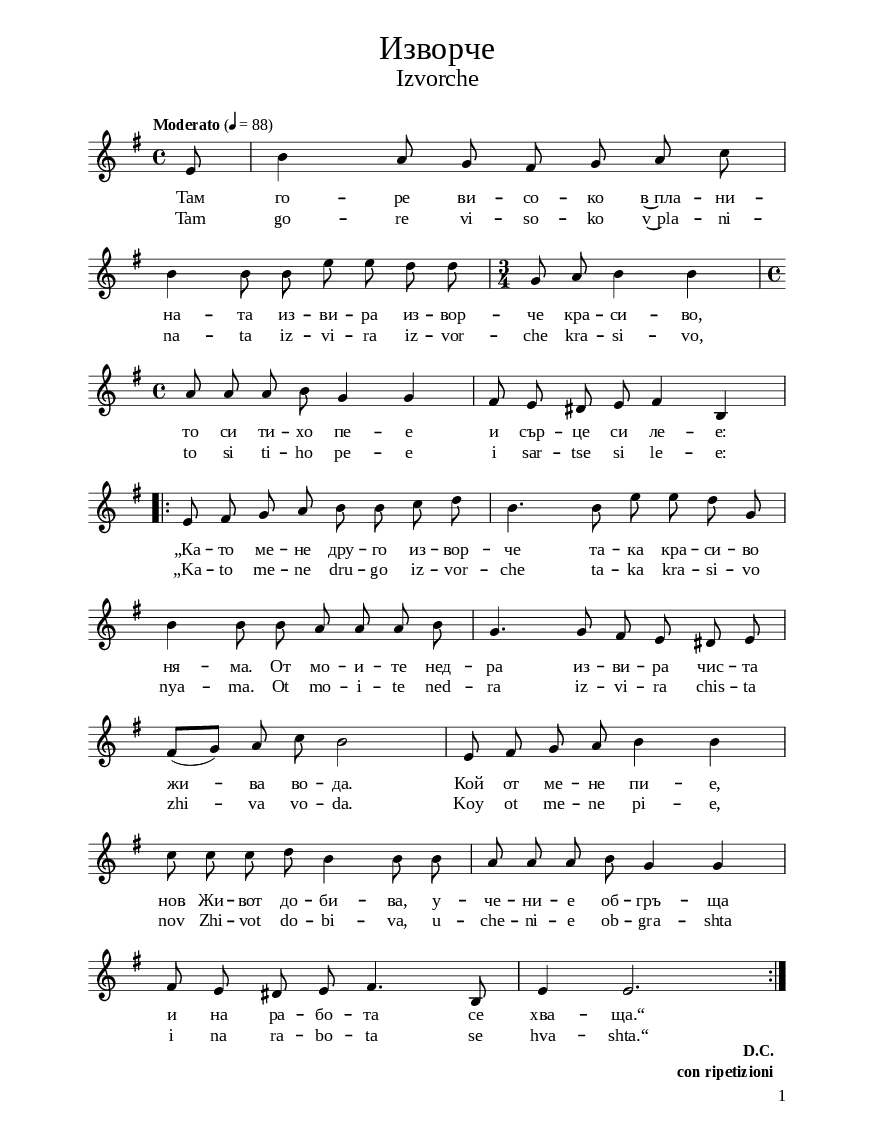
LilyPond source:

\version "2.24.0"

% include paper part and global functions
\include "include/globals.ily"

\bookpart {
  \include "include/bookpart-paper.ily"
  \score {
    \include "include/score-layout.ily"

    \new Voice \absolute {
      \clef treble
      \key g \major
      \time 4/4
      \tempoFunc "Moderato" 4 "88"
      \autoBeamOff
      \partial 8
      e'8 | % 2
      b'4  a'8  g'8  fis'8  g'8
      a'8 c''8 \break | % 3
      b'4 b'8 b'8 e''8
      e''8 d''8 d''8 | % 4
      \time 3/4  | % 4
      g'8  a'8 b'4 b'4 \break | % 5
      \time 4/4  | % 5
      a'8  a'8  a'8 b'8  g'4
      g'4 | % 6
      fis'8  e'8  dis'8  e'8  fis'4
      b4 \break | % 7
      \repeat volta 2 {
        e'8  fis'8  g'8  a'8 b'8
        b'8 c''8 d''8 | % 8
        b'4. b'8 e''8 e''8
        d''8  g'8 \break | % 9
        b'4 b'8 b'8  a'8  a'8
        a'8 b'8 |
        g'4.  g'8  fis'8  e'8  dis'8
        e'8 \break | % 11
        fis'8 ( [  g'8 ] )   a'8 c''8
        b'2 | % 12
        e'8  fis'8  g'8  a'8 b'4
        b'4 \break | % 13
        c''8 c''8 c''8 d''8
        b'4 b'8 b'8 | % 14
        a'8  a'8  a'8 b'8  g'4
        g'4 \break | % 15
        fis'8  e'8  dis'8  e'8  fis'4.
        b8 | % 16
        e'4  e'2.
      }
    }

    \addlyrics {
      Там го -- ре ви -- со -- ко в~пла
      -- ни -- на -- та из -- ви -- ра из --
      вор -- че кра -- си -- во, то си
      ти -- хо пе -- е и сър -- це си
      ле -- е: „Ка -- то ме -- не дру --
      го из -- вор -- че та -- ка кра --
      си -- во ня -- ма. От мо -- и -- те
      нед -- ра из -- ви -- ра чис -- та
      жи -- ва во -- да. Кой от ме --
      не пи -- е, нов Жи -- вот до -- би
      -- ва, у -- че -- ни -- е об -- гръ --
      ща и на ра -- бо -- та се хва --
      ща.“}
      \addlyrics {
        Tam go -- re vi -- so -- ko v~pla
        -- ni -- na -- ta iz -- vi -- ra iz --
        vor -- che kra -- si -- vo, to si
        ti -- ho pe -- e i sar -- tse si
        le -- e: „Ka -- to me -- ne dru --
        go iz -- vor -- che ta -- ka kra --
        si -- vo nya -- ma. Ot mo -- i -- te
        ned -- ra iz -- vi -- ra chis -- ta
        zhi -- va vo -- da. Koy ot me --
        ne pi -- e, nov Zhi -- vot do -- bi
        -- va, u -- che -- ni -- e ob -- gra --
        shta i na ra -- bo -- ta se hva --
        shta.“}


        \header {
          title = \titleFunc "Изворче" "Izvorche"
        }

        \midi{}
      } % score

      \markup \dc-two "D.C." "con ripetizioni"
     \pageBreak

      % include foreign translation(s) of the song
       \version "2.24.0"

\markup \fill-line { \fontsize #deTitleFontSize "Quellchen" }
\markup \null
\markup \null
\markup \fontsize #deCoupletFontSize {
  \hspace #16
  \override #`(baseline-skip . ,deCoupletBaselineSkip)

  \column {
  
 \line { " "Dort oben, hoch im Gebirge,}

 \line { " "entspringt ein schönes Quellchen;}

 \line { " "es singt leise und gießt sein Herz aus:}

 \line { " "Es gibt kein anderes kleines, }

 \line { " "so schönes Quellchen wie mich. }

 \line { " "Aus meinen Tiefen }

 \line { " "entspringt reines und belebendes Wasser.}

 \line { " "Wer von meinem Wasser trinkt, }

 \line { " "gewinnt das neue Leben,}

 \line { " "er umarmt die Lehre }

 \line { " "und macht sich an die Arbeit.}
  }
}


    } % bookpart


